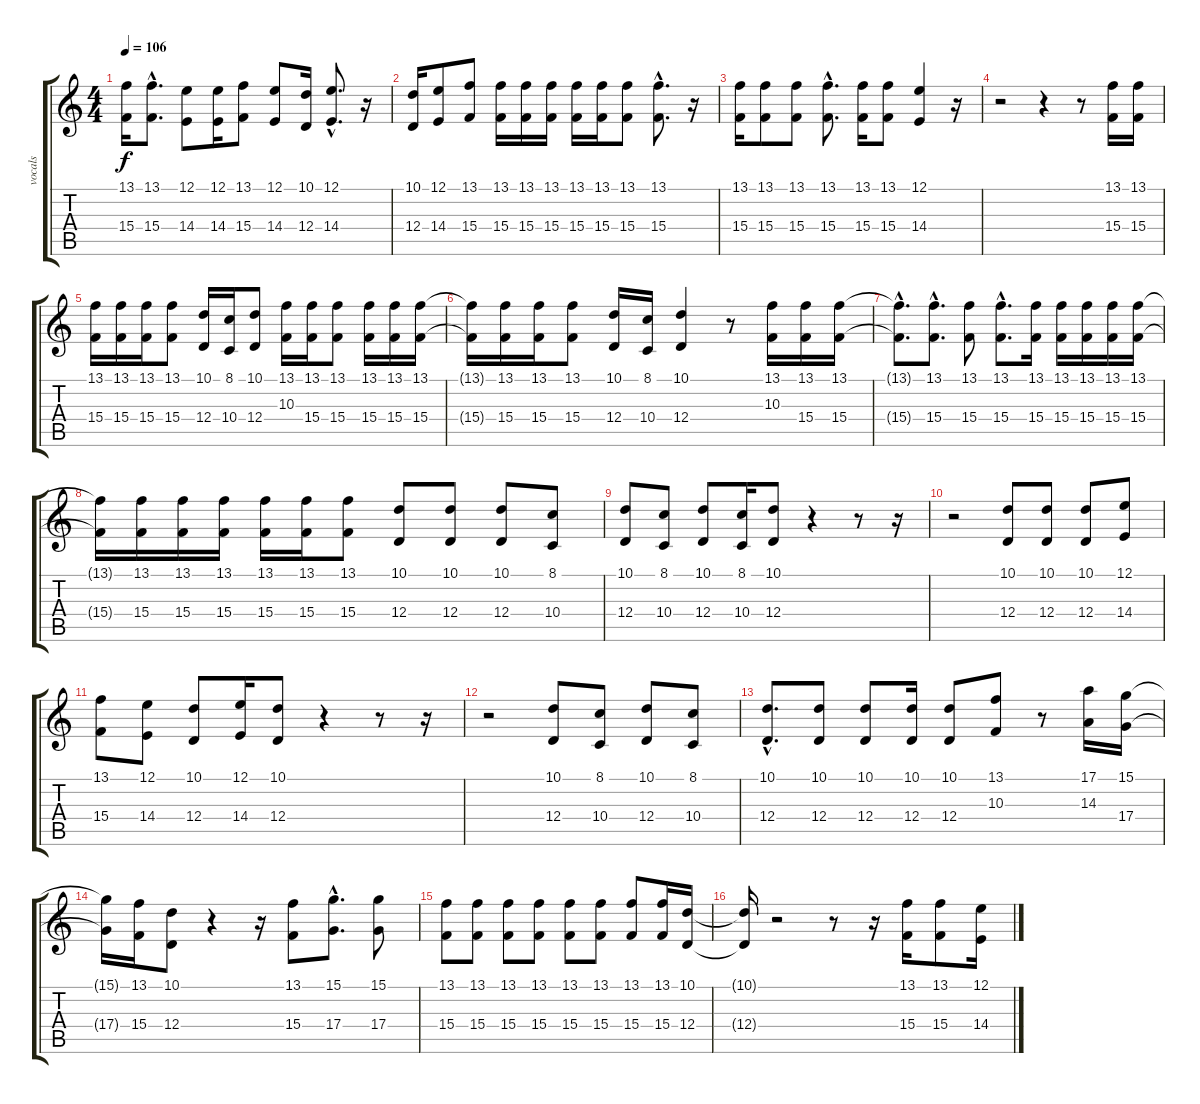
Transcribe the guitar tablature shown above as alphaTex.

\track ("vocals" "vocals") {instrument altosax}
\staff {score tabs}
\tuning (E4 B3 G3 D3 A2 E2) {hide}
\ts (4 4)
\tempo 106
\clef g2
\ks c
(13.1 15.4).16{dy f} (13.1{hac} 15.4{hac}).8{d} (12.1 14.4).8 (12.1 14.4).16 (13.1 15.4).8 (12.1 14.4).8 (10.1 12.4).16 (12.1{hac} 14.4{hac}).8{d} r.16 |
(10.1 12.4).16 (12.1 14.4).8 (13.1 15.4).8 (13.1 15.4).16 (13.1 15.4).16 (13.1 15.4).16 (13.1 15.4).16 (13.1 15.4).16 (13.1 15.4).8 (13.1{hac} 15.4{hac}).8{d} r.16 |
(13.1 15.4).16 (13.1 15.4).8 (13.1 15.4).8 (13.1{hac} 15.4{hac}).8{d} (13.1 15.4).16 (13.1 15.4).8 (12.1 14.4).4 r.16 |
r.2 r.4 r.8 (13.1 15.4).16 (13.1 15.4).16 |
(13.1 15.4).16 (13.1 15.4).16 (13.1 15.4).16 (13.1 15.4).8 (10.1 12.4).16 (8.1 10.4).16 (10.1 12.4).8 (13.1 10.3).16 (13.1 15.4).16 (13.1 15.4).8 (13.1 15.4).16 (13.1 15.4).16 (13.1 15.4).16 |
(13.1{t} 15.4{t}).16 (13.1 15.4).16 (13.1 15.4).16 (13.1 15.4).8 (10.1 12.4).16 (8.1 10.4).16 (10.1 12.4).4 r.8 (13.1 10.3).16 (13.1 15.4).16 (13.1 15.4).16 |
(13.1{hac t} 15.4{hac t}).8{d} (13.1{hac} 15.4{hac}).8{d} (13.1 15.4).8 (13.1{hac} 15.4{hac}).8{d} (13.1 15.4).16 (13.1 15.4).16 (13.1 15.4).16 (13.1 15.4).16 (13.1 15.4).16 |
(13.1{t} 15.4{t}).16 (13.1 15.4).16 (13.1 15.4).16 (13.1 15.4).16 (13.1 15.4).16 (13.1 15.4).16 (13.1 15.4).8 (10.1 12.4).8 (10.1 12.4).8 (10.1 12.4).8 (8.1 10.4).8 |
(10.1 12.4).8 (8.1 10.4).8 (10.1 12.4).8 (8.1 10.4).16 (10.1 12.4).8 r.4 r.8 r.16 |
r.2 (10.1 12.4).8 (10.1 12.4).8 (10.1 12.4).8 (12.1 14.4).8 |
(13.1 15.4).8 (12.1 14.4).8 (10.1 12.4).8 (12.1 14.4).16 (10.1 12.4).8 r.4 r.8 r.16 |
r.2 (10.1 12.4).8 (8.1 10.4).8 (10.1 12.4).8 (8.1 10.4).8 |
(10.1{hac} 12.4{hac}).8{d} (10.1 12.4).8 (10.1 12.4).8 (10.1 12.4).16 (10.1 12.4).8 (13.1 10.3).8 r.8 (17.1 14.3).16 (15.1 17.4).16 |
(15.1{t} 17.4{t}).16 (13.1 15.4).16 (10.1 12.4).8 r.4 r.16 (13.1 15.4).8 (15.1{hac} 17.4{hac}).8{d} (15.1 17.4).8 |
(13.1 15.4).8 (13.1 15.4).8 (13.1 15.4).8 (13.1 15.4).8 (13.1 15.4).8 (13.1 15.4).8 (13.1 15.4).8 (13.1 15.4).16 (10.1 12.4).16 |
(10.1{t} 12.4{t}).16 r.2 r.8 r.16 (13.1 15.4).16 (13.1 15.4).8 (12.1 14.4).16
